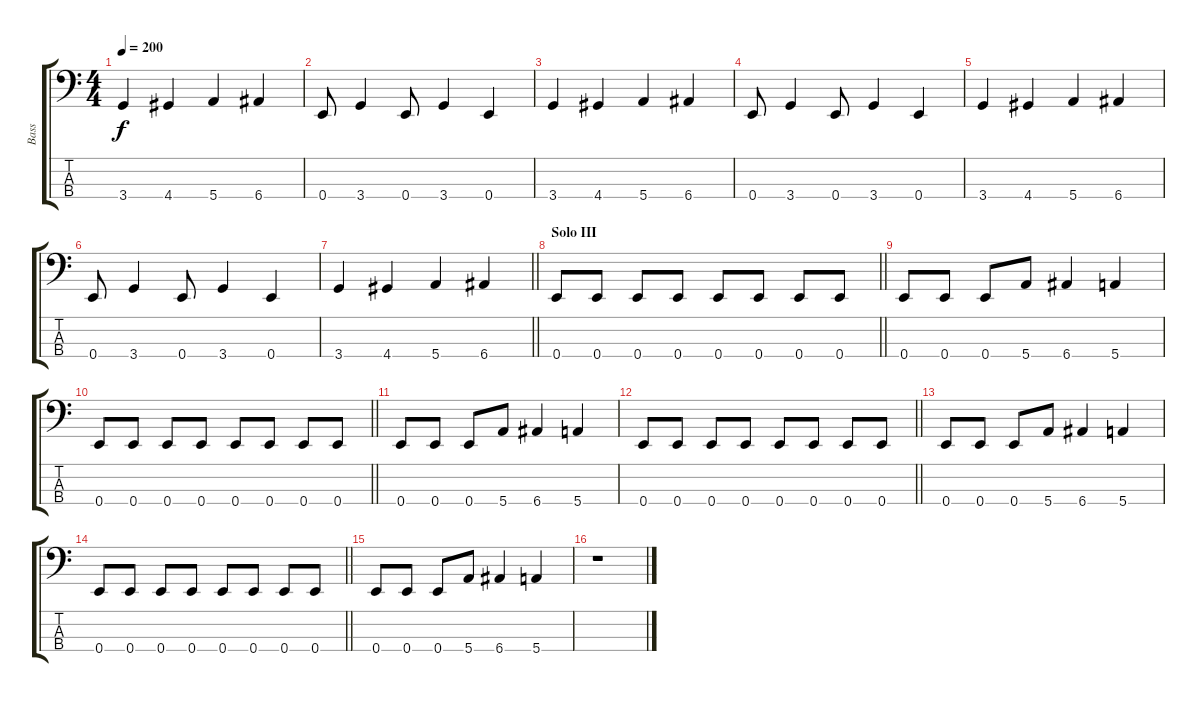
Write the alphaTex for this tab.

\track ("Bass" "Bass") {instrument electricbasspick}
\staff {score tabs}
\tuning (G2 D2 A1 E1) {hide}
\ts (4 4)
\tempo 200
\clef f4
\ks c
3.4.4{dy f} 4.4.4 5.4.4 6.4.4 |
0.4.8 3.4.4 0.4.8 3.4.4 0.4.4 |
3.4.4 4.4.4 5.4.4 6.4.4 |
0.4.8 3.4.4 0.4.8 3.4.4 0.4.4 |
3.4.4 4.4.4 5.4.4 6.4.4 |
0.4.8 3.4.4 0.4.8 3.4.4 0.4.4 |
\barLineRight lightlight
3.4.4 4.4.4 5.4.4 6.4.4 |
\section ("" "Solo III")
\barLineRight lightlight
0.4.8 0.4.8 0.4.8 0.4.8 0.4.8 0.4.8 0.4.8 0.4.8 |
0.4.8 0.4.8 0.4.8 5.4.8 6.4.4 5.4.4 |
\barLineRight lightlight
0.4.8 0.4.8 0.4.8 0.4.8 0.4.8 0.4.8 0.4.8 0.4.8 |
0.4.8 0.4.8 0.4.8 5.4.8 6.4.4 5.4.4 |
\barLineRight lightlight
0.4.8 0.4.8 0.4.8 0.4.8 0.4.8 0.4.8 0.4.8 0.4.8 |
0.4.8 0.4.8 0.4.8 5.4.8 6.4.4 5.4.4 |
\barLineRight lightlight
0.4.8 0.4.8 0.4.8 0.4.8 0.4.8 0.4.8 0.4.8 0.4.8 |
0.4.8 0.4.8 0.4.8 5.4.8 6.4.4 5.4.4 |
r.1
